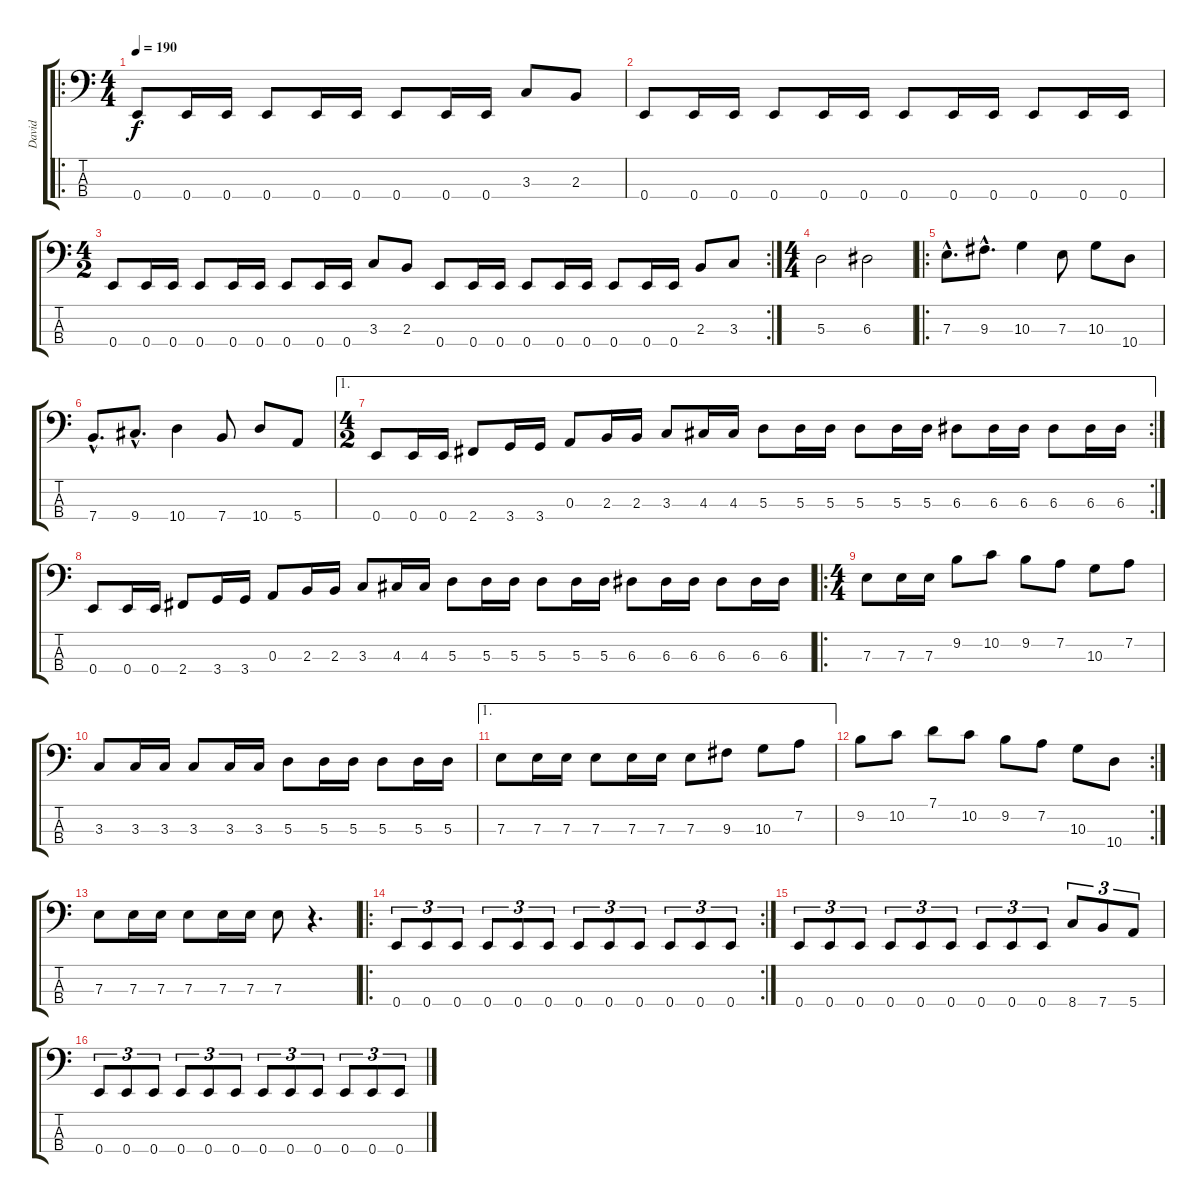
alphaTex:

\track ("David" "David") {instrument electricbasspick}
\staff {score tabs}
\tuning (G2 D2 A1 E1) {hide}
\ro
\ts (4 4)
\tempo 190
\clef f4
\ks c
0.4.8{dy f} 0.4.16 0.4.16 0.4.8 0.4.16 0.4.16 0.4.8 0.4.16 0.4.16 3.3.8 2.3.8 |
0.4.8 0.4.16 0.4.16 0.4.8 0.4.16 0.4.16 0.4.8 0.4.16 0.4.16 0.4.8 0.4.16 0.4.16 |
\rc 2
\ts (4 2)
0.4.8 0.4.16 0.4.16 0.4.8 0.4.16 0.4.16 0.4.8 0.4.16 0.4.16 3.3.8 2.3.8 0.4.8 0.4.16 0.4.16 0.4.8 0.4.16 0.4.16 0.4.8 0.4.16 0.4.16 2.3.8 3.3.8 |
\ts (4 4)
5.3.2 6.3.2 |
\ro
7.3{hac}.8{d} 9.3{hac}.8{d} 10.3.4 7.3.8 10.3.8 10.4.8 |
7.4{hac}.8{d} 9.4{hac}.8{d} 10.4.4 7.4.8 10.4.8 5.4.8 |
\ae 1
\rc 2
\ts (4 2)
0.4.8 0.4.16 0.4.16 2.4.8 3.4.16 3.4.16 0.3.8 2.3.16 2.3.16 3.3.8 4.3.16 4.3.16 5.3.8 5.3.16 5.3.16 5.3.8 5.3.16 5.3.16 6.3.8 6.3.16 6.3.16 6.3.8 6.3.16 6.3.16 |
0.4.8 0.4.16 0.4.16 2.4.8 3.4.16 3.4.16 0.3.8 2.3.16 2.3.16 3.3.8 4.3.16 4.3.16 5.3.8 5.3.16 5.3.16 5.3.8 5.3.16 5.3.16 6.3.8 6.3.16 6.3.16 6.3.8 6.3.16 6.3.16 |
\ro
\ts (4 4)
7.3.8 7.3.16 7.3.16 9.2.8 10.2.8 9.2.8 7.2.8 10.3.8 7.2.8 |
3.3.8 3.3.16 3.3.16 3.3.8 3.3.16 3.3.16 5.3.8 5.3.16 5.3.16 5.3.8 5.3.16 5.3.16 |
\ae 1
7.3.8 7.3.16 7.3.16 7.3.8 7.3.16 7.3.16 7.3.8 9.3.8 10.3.8 7.2.8 |
\rc 2
9.2.8 10.2.8 7.1.8 10.2.8 9.2.8 7.2.8 10.3.8 10.4.8 |
7.3.8 7.3.16 7.3.16 7.3.8 7.3.16 7.3.16 7.3.8 r.4{d} |
\ro
\rc 2
0.4.8{tu (3 2)} 0.4.8{tu (3 2)} 0.4.8{tu (3 2)} 0.4.8{tu (3 2)} 0.4.8{tu (3 2)} 0.4.8{tu (3 2)} 0.4.8{tu (3 2)} 0.4.8{tu (3 2)} 0.4.8{tu (3 2)} 0.4.8{tu (3 2)} 0.4.8{tu (3 2)} 0.4.8{tu (3 2)} |
0.4.8{tu (3 2)} 0.4.8{tu (3 2)} 0.4.8{tu (3 2)} 0.4.8{tu (3 2)} 0.4.8{tu (3 2)} 0.4.8{tu (3 2)} 0.4.8{tu (3 2)} 0.4.8{tu (3 2)} 0.4.8{tu (3 2)} 8.4.8{tu (3 2)} 7.4.8{tu (3 2)} 5.4.8{tu (3 2)} |
0.4.8{tu (3 2)} 0.4.8{tu (3 2)} 0.4.8{tu (3 2)} 0.4.8{tu (3 2)} 0.4.8{tu (3 2)} 0.4.8{tu (3 2)} 0.4.8{tu (3 2)} 0.4.8{tu (3 2)} 0.4.8{tu (3 2)} 0.4.8{tu (3 2)} 0.4.8{tu (3 2)} 0.4.8{tu (3 2)}
